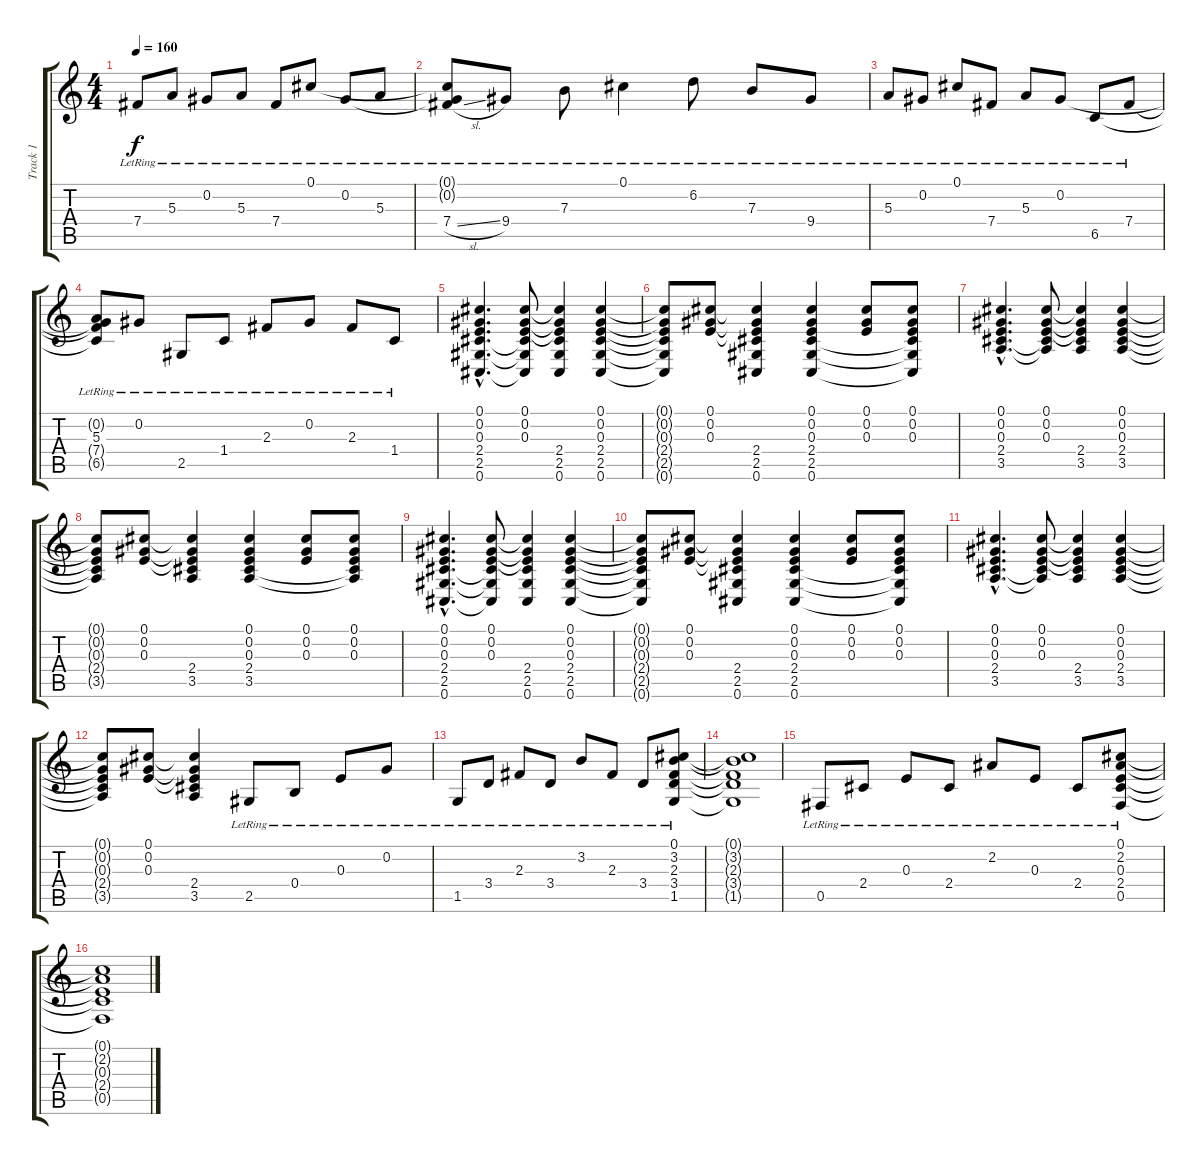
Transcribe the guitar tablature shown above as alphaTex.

\track ("Track 1" "Track 1") {instrument distortionguitar}
\staff {score tabs}
\tuning (Db4 Ab3 E3 B2 Gb2 Db2) {hide}
\ts (4 4)
\tempo 160
\clef g2
\ks c
7.4{lr}.8{dy f} 5.3{lr}.8 0.2{lr}.8 5.3{lr}.8 7.4{lr}.8 0.1{lr}.8 0.2{lr}.8 5.3{lr}.8 |
(0.1{t} 0.2{t} 7.4{sl lr}).8 9.4{lr}.8 7.3{lr}.8 0.1{lr}.4 6.2{lr}.8 7.3{lr}.8 9.4{lr}.8 |
5.3{lr}.8 0.2{lr}.8 0.1{lr}.8 7.4{lr}.8 5.3{lr}.8 0.2{lr}.8 6.5{lr}.8 7.4{lr}.8 |
(0.2{t} 5.3{lr} 7.4{t} 6.5{t}).8 0.2{lr}.8 2.5{lr}.8 1.4{lr}.8 2.3{lr}.8 0.2{lr}.8 2.3{lr}.8 1.4{lr}.8 |
(0.1{hac} 0.2{hac} 0.3{hac} 2.4{hac} 2.5{hac} 0.6{hac}).4{d} (0.1 0.2 0.3 2.4{t} 2.5{t} 0.6{t}).8 (0.1{t} 0.2{t} 0.3{t} 2.4 2.5 0.6).4 (0.1 0.2 0.3 2.4 2.5 0.6).4 |
(0.1{t} 0.2{t} 0.3{t} 2.4{t} 2.5{t} 0.6{t}).8 (0.1 0.2 0.3).8 (0.1{t} 0.2{t} 0.3{t} 2.4 2.5 0.6).4 (0.1 0.2 0.3 2.4 2.5 0.6).4 (0.1 0.2 0.3).8 (0.1 0.2 0.3 2.4{t} 2.5{t} 0.6{t}).8 |
(0.1{hac} 0.2{hac} 0.3{hac} 2.4{hac} 3.5{hac}).4{d} (0.1 0.2 0.3 2.4{t} 3.5{t}).8 (0.1{t} 0.2{t} 0.3{t} 2.4 3.5).4 (0.1 0.2 0.3 2.4 3.5).4 |
(0.1{t} 0.2{t} 0.3{t} 2.4{t} 3.5{t}).8 (0.1 0.2 0.3).8 (0.1{t} 0.2{t} 0.3{t} 2.4 3.5).4 (0.1 0.2 0.3 2.4 3.5).4 (0.1 0.2 0.3).8 (0.1 0.2 0.3 2.4{t} 3.5{t}).8 |
(0.1{hac} 0.2{hac} 0.3{hac} 2.4{hac} 2.5{hac} 0.6{hac}).4{d} (0.1 0.2 0.3 2.4{t} 2.5{t} 0.6{t}).8 (0.1{t} 0.2{t} 0.3{t} 2.4 2.5 0.6).4 (0.1 0.2 0.3 2.4 2.5 0.6).4 |
(0.1{t} 0.2{t} 0.3{t} 2.4{t} 2.5{t} 0.6{t}).8 (0.1 0.2 0.3).8 (0.1{t} 0.2{t} 0.3{t} 2.4 2.5 0.6).4 (0.1 0.2 0.3 2.4 2.5 0.6).4 (0.1 0.2 0.3).8 (0.1 0.2 0.3 2.4{t} 2.5{t} 0.6{t}).8 |
(0.1{hac} 0.2{hac} 0.3{hac} 2.4{hac} 3.5{hac}).4{d} (0.1 0.2 0.3 2.4{t} 3.5{t}).8 (0.1{t} 0.2{t} 0.3{t} 2.4 3.5).4 (0.1 0.2 0.3 2.4 3.5).4 |
(0.1{t} 0.2{t} 0.3{t} 2.4{t} 3.5{t}).8 (0.1 0.2 0.3).8 (0.1{t} 0.2{t} 0.3{t} 2.4 3.5).4 2.5{lr}.8 0.4{lr}.8 0.3{lr}.8 0.2{lr}.8 |
1.5{lr}.8 3.4{lr}.8 2.3{lr}.8 3.4{lr}.8 3.2{lr}.8 2.3{lr}.8 3.4{lr}.8 (0.1{lr} 3.2{lr} 2.3{lr} 3.4{lr} 1.5{lr}).8 |
(0.1{t} 3.2{t} 2.3{t} 3.4{t} 1.5{t}).1 |
0.5{lr}.8 2.4{lr}.8 0.3{lr}.8 2.4{lr}.8 2.2{lr}.8 0.3{lr}.8 2.4{lr}.8 (0.1{lr} 2.2{lr} 0.3{lr} 2.4{lr} 0.5{lr}).8 |
(0.1{t} 2.2{t} 0.3{t} 2.4{t} 0.5{t}).1
